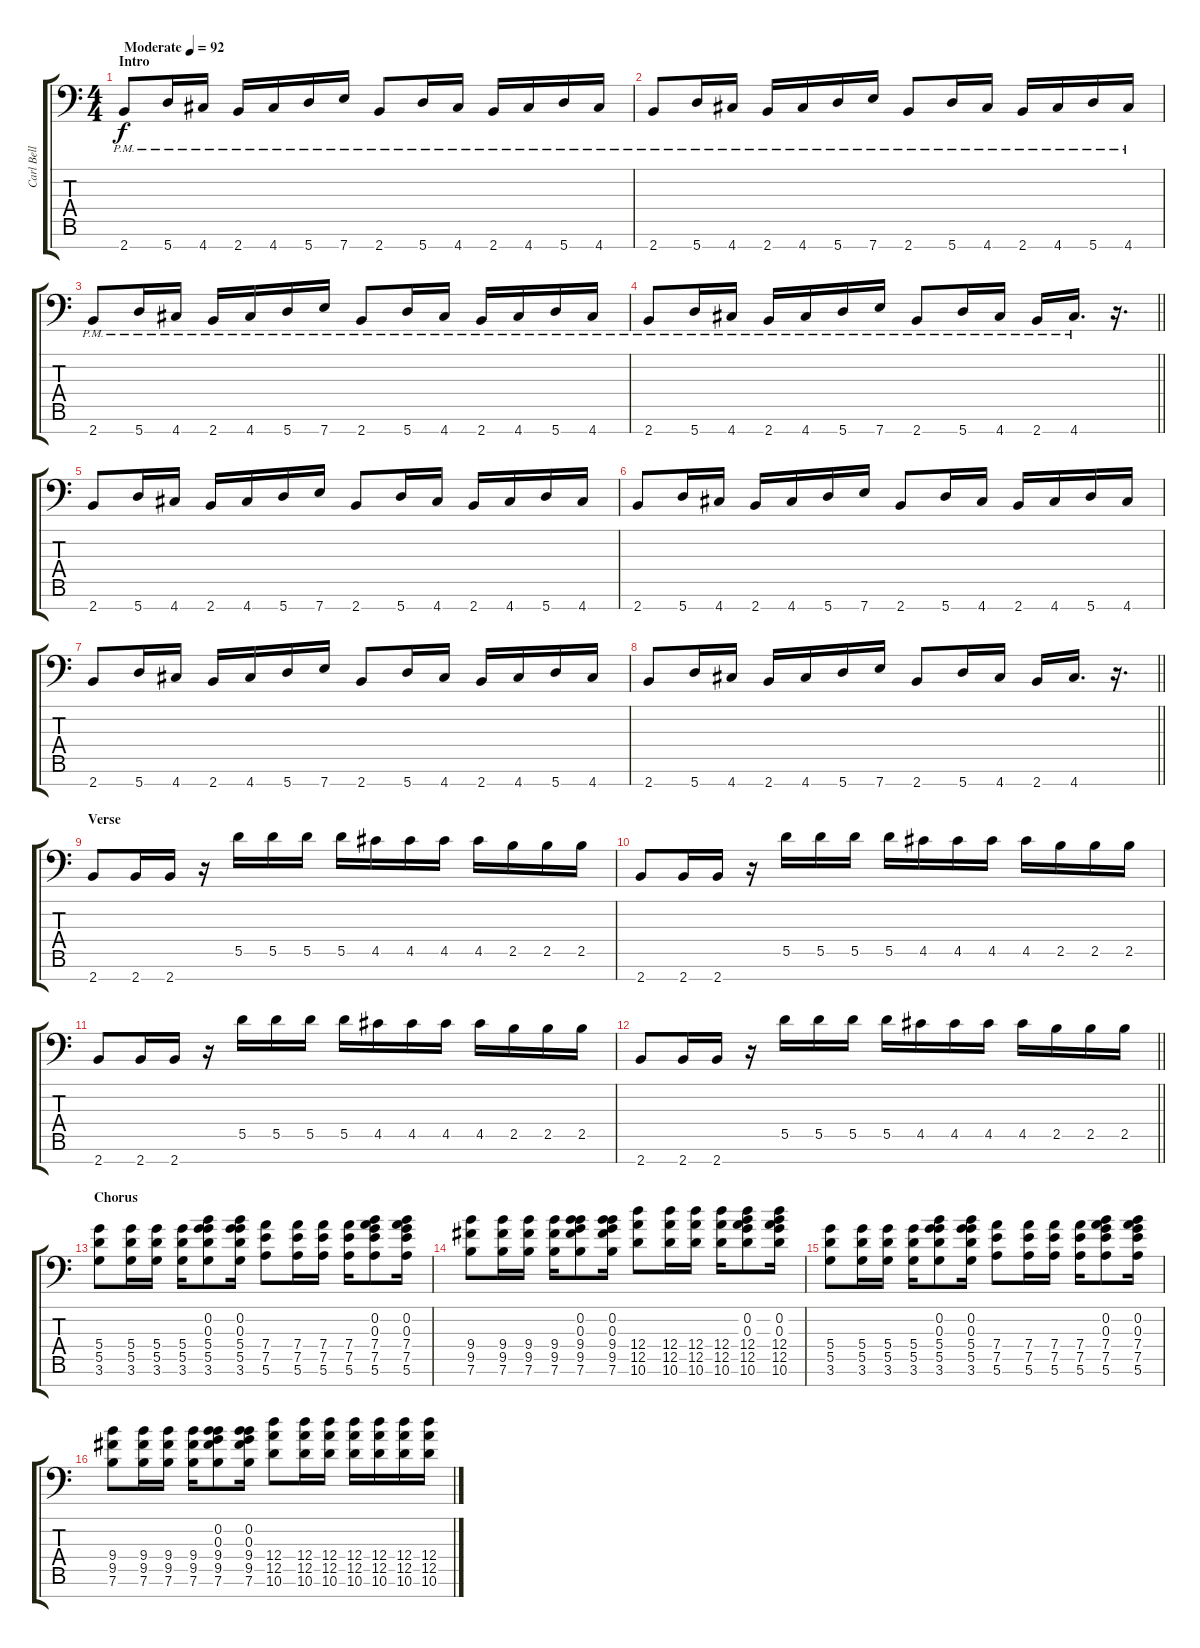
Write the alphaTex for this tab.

\track ("Carl Bell (Rhythm Guitar)" "Carl Bell ") {instrument distortionguitar}
\staff {score tabs}
\tuning (E4 B3 G3 D3 A2 E2 A1) {hide}
\ts (4 4)
\section ("" "Intro")
\tempo (92 "Moderate")
\clef f4
\ks c
2.7{pm}.8{dy f instrument distortionguitar} 5.7{pm}.16 4.7{pm}.16 2.7{pm}.16 4.7{pm}.16 5.7{pm}.16 7.7{pm}.16 2.7{pm}.8 5.7{pm}.16 4.7{pm}.16 2.7{pm}.16 4.7{pm}.16 5.7{pm}.16 4.7{pm}.16 |
2.7{pm}.8 5.7{pm}.16 4.7{pm}.16 2.7{pm}.16 4.7{pm}.16 5.7{pm}.16 7.7{pm}.16 2.7{pm}.8 5.7{pm}.16 4.7{pm}.16 2.7{pm}.16 4.7{pm}.16 5.7{pm}.16 4.7{pm}.16 |
2.7{pm}.8 5.7{pm}.16 4.7{pm}.16 2.7{pm}.16 4.7{pm}.16 5.7{pm}.16 7.7{pm}.16 2.7{pm}.8 5.7{pm}.16 4.7{pm}.16 2.7{pm}.16 4.7{pm}.16 5.7{pm}.16 4.7{pm}.16 |
\barLineRight lightlight
2.7{pm}.8 5.7{pm}.16 4.7{pm}.16 2.7{pm}.16 4.7{pm}.16 5.7{pm}.16 7.7{pm}.16 2.7{pm}.8 5.7{pm}.16 4.7{pm}.16 2.7{pm}.16 4.7{pm}.16{d} r.16{d} |
2.7.8 5.7.16 4.7.16 2.7.16 4.7.16 5.7.16 7.7.16 2.7.8 5.7.16 4.7.16 2.7.16 4.7.16 5.7.16 4.7.16 |
2.7.8 5.7.16 4.7.16 2.7.16 4.7.16 5.7.16 7.7.16 2.7.8 5.7.16 4.7.16 2.7.16 4.7.16 5.7.16 4.7.16 |
2.7.8 5.7.16 4.7.16 2.7.16 4.7.16 5.7.16 7.7.16 2.7.8 5.7.16 4.7.16 2.7.16 4.7.16 5.7.16 4.7.16 |
\barLineRight lightlight
2.7.8 5.7.16 4.7.16 2.7.16 4.7.16 5.7.16 7.7.16 2.7.8 5.7.16 4.7.16 2.7.16 4.7.16{d} r.16{d} |
\section ("" "Verse")
2.7.8 2.7.16 2.7.16 r.16{balance 16} 5.5.16{balance 0} 5.5.16 5.5.16 5.5.16 4.5.16 4.5.16 4.5.16 4.5.16 2.5.16 2.5.16 2.5.16 |
2.7.8{balance 8} 2.7.16 2.7.16 r.16{balance 16} 5.5.16{balance 0} 5.5.16 5.5.16 5.5.16 4.5.16 4.5.16 4.5.16 4.5.16 2.5.16 2.5.16 2.5.16 |
2.7.8{balance 8} 2.7.16 2.7.16 r.16{balance 16} 5.5.16{balance 0} 5.5.16 5.5.16 5.5.16 4.5.16 4.5.16 4.5.16 4.5.16 2.5.16 2.5.16 2.5.16 |
\barLineRight lightlight
2.7.8{balance 8} 2.7.16 2.7.16 r.16{balance 16} 5.5.16{balance 0} 5.5.16 5.5.16 5.5.16 4.5.16 4.5.16 4.5.16 4.5.16 2.5.16 2.5.16 2.5.16 |
\section ("" "Chorus")
(5.4 5.5 3.6).8{balance 8} (5.4 5.5 3.6).16 (5.4 5.5 3.6).16 (5.4 5.5 3.6).16 (0.2 0.3 5.4 5.5 3.6).8 (0.2 0.3 5.4 5.5 3.6).16 (7.4 7.5 5.6).8 (7.4 7.5 5.6).16 (7.4 7.5 5.6).16 (7.4 7.5 5.6).16 (0.2 0.3 7.4 7.5 5.6).8 (0.2 0.3 7.4 7.5 5.6).16 |
(9.4 9.5 7.6).8 (9.4 9.5 7.6).16 (9.4 9.5 7.6).16 (9.4 9.5 7.6).16 (0.2 0.3 9.4 9.5 7.6).8 (0.2 0.3 9.4 9.5 7.6).16 (12.4 12.5 10.6).8 (12.4 12.5 10.6).16 (12.4 12.5 10.6).16 (12.4 12.5 10.6).16 (0.2 0.3 12.4 12.5 10.6).8 (0.2 0.3 12.4 12.5 10.6).16 |
(5.4 5.5 3.6).8 (5.4 5.5 3.6).16 (5.4 5.5 3.6).16 (5.4 5.5 3.6).16 (0.2 0.3 5.4 5.5 3.6).8 (0.2 0.3 5.4 5.5 3.6).16 (7.4 7.5 5.6).8 (7.4 7.5 5.6).16 (7.4 7.5 5.6).16 (7.4 7.5 5.6).16 (0.2 0.3 7.4 7.5 5.6).8 (0.2 0.3 7.4 7.5 5.6).16 |
(9.4 9.5 7.6).8 (9.4 9.5 7.6).16 (9.4 9.5 7.6).16 (9.4 9.5 7.6).16 (0.2 0.3 9.4 9.5 7.6).8 (0.2 0.3 9.4 9.5 7.6).16 (12.4 12.5 10.6).8 (12.4 12.5 10.6).16 (12.4 12.5 10.6).16 (12.4 12.5 10.6).16 (12.4 12.5 10.6).16 (12.4 12.5 10.6).16 (12.4 12.5 10.6).16
